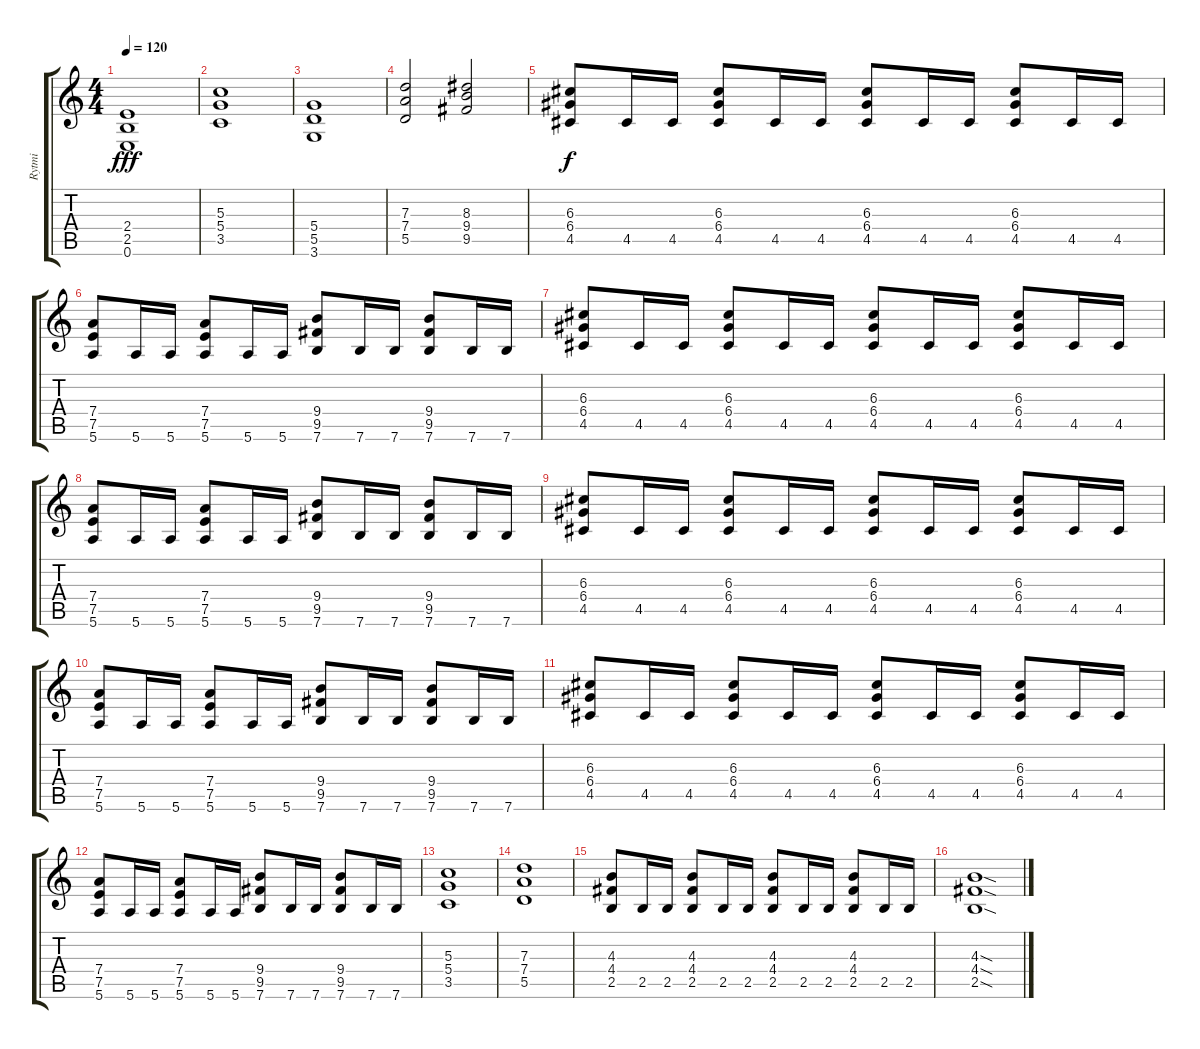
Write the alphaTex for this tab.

\track ("Rytmi" "Rytmi") {instrument overdrivenguitar}
\staff {score tabs}
\tuning (E4 B3 G3 D3 A2 E2) {hide}
\ts (4 4)
\tempo 120
\clef g2
\ks c
(2.4 2.5 0.6).1{dy fff} |
(5.3 5.4 3.5).1 |
(5.4 5.5 3.6).1 |
(7.3 7.4 5.5).2 (8.3 9.4 9.5).2 |
(6.3 6.4 4.5).8{dy f} 4.5.16 4.5.16 (6.3 6.4 4.5).8 4.5.16 4.5.16 (6.3 6.4 4.5).8 4.5.16 4.5.16 (6.3 6.4 4.5).8 4.5.16 4.5.16 |
(7.4 7.5 5.6).8 5.6.16 5.6.16 (7.4 7.5 5.6).8 5.6.16 5.6.16 (9.4 9.5 7.6).8 7.6.16 7.6.16 (9.4 9.5 7.6).8 7.6.16 7.6.16 |
(6.3 6.4 4.5).8 4.5.16 4.5.16 (6.3 6.4 4.5).8 4.5.16 4.5.16 (6.3 6.4 4.5).8 4.5.16 4.5.16 (6.3 6.4 4.5).8 4.5.16 4.5.16 |
(7.4 7.5 5.6).8 5.6.16 5.6.16 (7.4 7.5 5.6).8 5.6.16 5.6.16 (9.4 9.5 7.6).8 7.6.16 7.6.16 (9.4 9.5 7.6).8 7.6.16 7.6.16 |
(6.3 6.4 4.5).8 4.5.16 4.5.16 (6.3 6.4 4.5).8 4.5.16 4.5.16 (6.3 6.4 4.5).8 4.5.16 4.5.16 (6.3 6.4 4.5).8 4.5.16 4.5.16 |
(7.4 7.5 5.6).8 5.6.16 5.6.16 (7.4 7.5 5.6).8 5.6.16 5.6.16 (9.4 9.5 7.6).8 7.6.16 7.6.16 (9.4 9.5 7.6).8 7.6.16 7.6.16 |
(6.3 6.4 4.5).8 4.5.16 4.5.16 (6.3 6.4 4.5).8 4.5.16 4.5.16 (6.3 6.4 4.5).8 4.5.16 4.5.16 (6.3 6.4 4.5).8 4.5.16 4.5.16 |
(7.4 7.5 5.6).8 5.6.16 5.6.16 (7.4 7.5 5.6).8 5.6.16 5.6.16 (9.4 9.5 7.6).8 7.6.16 7.6.16 (9.4 9.5 7.6).8 7.6.16 7.6.16 |
(5.3 5.4 3.5).1 |
(7.3 7.4 5.5).1 |
(4.3 4.4 2.5).8 2.5.16 2.5.16 (4.3 4.4 2.5).8 2.5.16 2.5.16 (4.3 4.4 2.5).8 2.5.16 2.5.16 (4.3 4.4 2.5).8 2.5.16 2.5.16 |
(4.3{sod} 4.4{sod} 2.5{sod}).1
